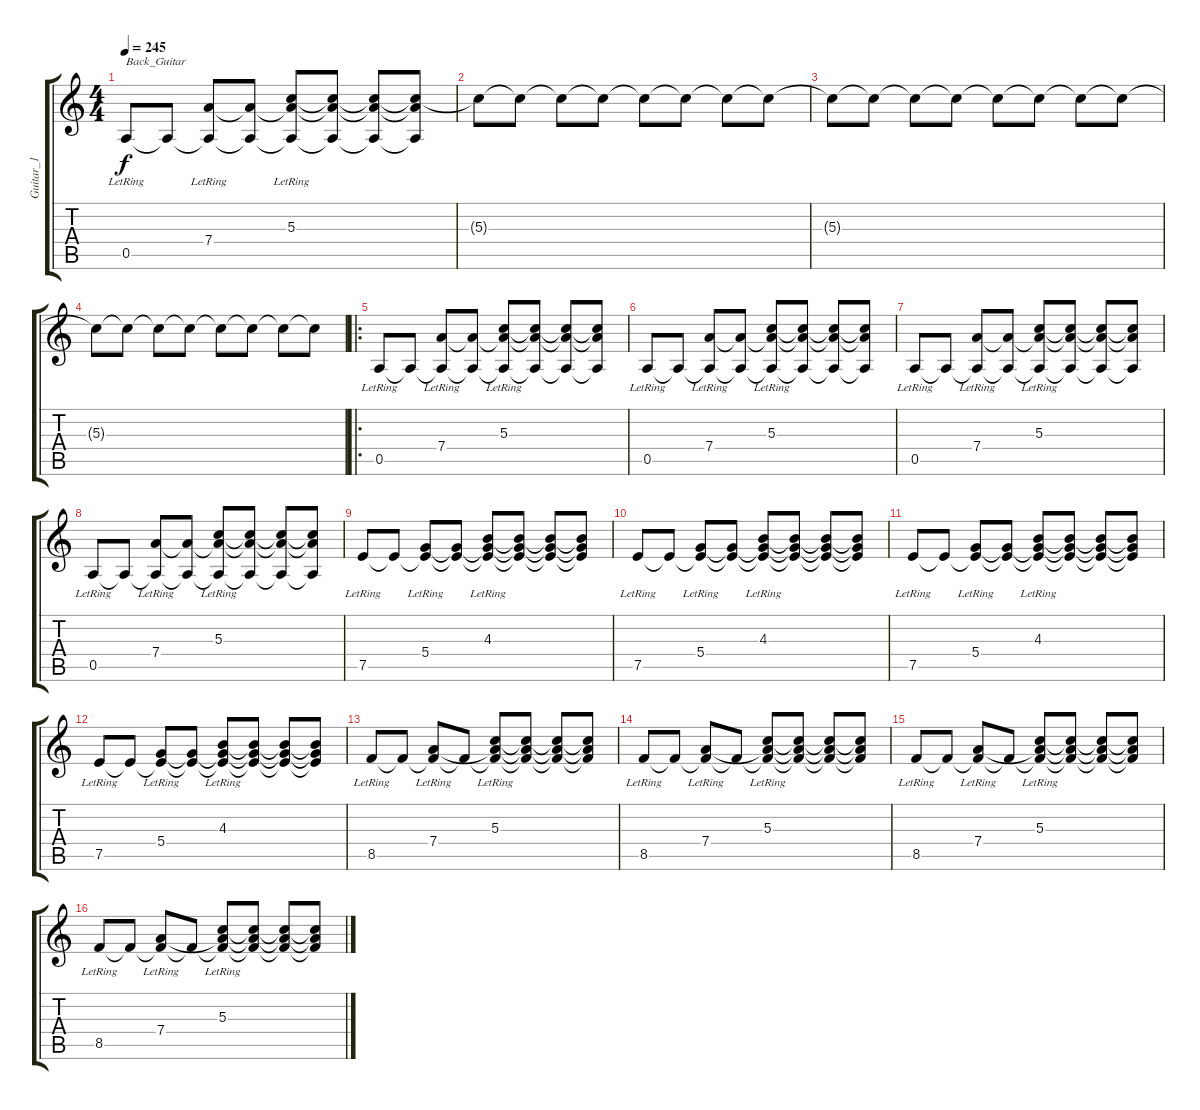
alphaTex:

\track ("Guitar_1" "Guitar_1") {instrument electricguitarjazz}
\staff {score tabs}
\tuning (E4 B3 G3 D3 A2 E2) {hide}
\ts (4 4)
\tempo 245
\clef g2
\ks c
0.5{lr}.8{txt "Back_Guitar" dy f} 0.5{t}.8 (7.4{lr} 0.5{t}).8 (7.4{t} 0.5{t}).8 (5.3{lr} 7.4{t} 0.5{t}).8 (5.3{t} 7.4{t} 0.5{t}).8 (5.3{t} 7.4{t} 0.5{t}).8 (5.3{t} 7.4{t} 0.5{t}).8 |
5.3{t}.8 5.3{t}.8 5.3{t}.8 5.3{t}.8 5.3{t}.8 5.3{t}.8 5.3{t}.8 5.3{t}.8 |
5.3{t}.8 5.3{t}.8 5.3{t}.8 5.3{t}.8 5.3{t}.8 5.3{t}.8 5.3{t}.8 5.3{t}.8 |
5.3{t}.8 5.3{t}.8 5.3{t}.8 5.3{t}.8 5.3{t}.8 5.3{t}.8 5.3{t}.8 5.3{t}.8 |
\ro
0.5{lr}.8 0.5{t}.8 (7.4{lr} 0.5{t}).8 (7.4{t} 0.5{t}).8 (5.3{lr} 7.4{t} 0.5{t}).8 (5.3{t} 7.4{t} 0.5{t}).8 (5.3{t} 7.4{t} 0.5{t}).8 (5.3{t} 7.4{t} 0.5{t}).8 |
0.5{lr}.8 0.5{t}.8 (7.4{lr} 0.5{t}).8 (7.4{t} 0.5{t}).8 (5.3{lr} 7.4{t} 0.5{t}).8 (5.3{t} 7.4{t} 0.5{t}).8 (5.3{t} 7.4{t} 0.5{t}).8 (5.3{t} 7.4{t} 0.5{t}).8 |
0.5{lr}.8 0.5{t}.8 (7.4{lr} 0.5{t}).8 (7.4{t} 0.5{t}).8 (5.3{lr} 7.4{t} 0.5{t}).8 (5.3{t} 7.4{t} 0.5{t}).8 (5.3{t} 7.4{t} 0.5{t}).8 (5.3{t} 7.4{t} 0.5{t}).8 |
0.5{lr}.8 0.5{t}.8 (7.4{lr} 0.5{t}).8 (7.4{t} 0.5{t}).8 (5.3{lr} 7.4{t} 0.5{t}).8 (5.3{t} 7.4{t} 0.5{t}).8 (5.3{t} 7.4{t} 0.5{t}).8 (5.3{t} 7.4{t} 0.5{t}).8 |
7.5{lr}.8 7.5{t}.8 (5.4{lr} 7.5{t}).8 (5.4{t} 7.5{t}).8 (4.3{lr} 5.4{t} 7.5{t}).8 (4.3{t} 5.4{t} 7.5{t}).8 (4.3{t} 5.4{t} 7.5{t}).8 (4.3{t} 5.4{t} 7.5{t}).8 |
7.5{lr}.8 7.5{t}.8 (5.4{lr} 7.5{t}).8 (5.4{t} 7.5{t}).8 (4.3{lr} 5.4{t} 7.5{t}).8 (4.3{t} 5.4{t} 7.5{t}).8 (4.3{t} 5.4{t} 7.5{t}).8 (4.3{t} 5.4{t} 7.5{t}).8 |
7.5{lr}.8 7.5{t}.8 (5.4{lr} 7.5{t}).8 (5.4{t} 7.5{t}).8 (4.3{lr} 5.4{t} 7.5{t}).8 (4.3{t} 5.4{t} 7.5{t}).8 (4.3{t} 5.4{t} 7.5{t}).8 (4.3{t} 5.4{t} 7.5{t}).8 |
7.5{lr}.8 7.5{t}.8 (5.4{lr} 7.5{t}).8 (5.4{t} 7.5{t}).8 (4.3{lr} 5.4{t} 7.5{t}).8 (4.3{t} 5.4{t} 7.5{t}).8 (4.3{t} 5.4{t} 7.5{t}).8 (4.3{t} 5.4{t} 7.5{t}).8 |
8.5{lr}.8 8.5{t}.8 (7.4{lr} 8.5{t}).8 8.5{t}.8 (5.3{lr} 7.4{t} 8.5{t}).8 (5.3{t} 7.4{t} 8.5{t}).8 (5.3{t} 7.4{t} 8.5{t}).8 (5.3{t} 7.4{t} 8.5{t}).8 |
8.5{lr}.8 8.5{t}.8 (7.4{lr} 8.5{t}).8 8.5{t}.8 (5.3{lr} 7.4{t} 8.5{t}).8 (5.3{t} 7.4{t} 8.5{t}).8 (5.3{t} 7.4{t} 8.5{t}).8 (5.3{t} 7.4{t} 8.5{t}).8 |
8.5{lr}.8 8.5{t}.8 (7.4{lr} 8.5{t}).8 8.5{t}.8 (5.3{lr} 7.4{t} 8.5{t}).8 (5.3{t} 7.4{t} 8.5{t}).8 (5.3{t} 7.4{t} 8.5{t}).8 (5.3{t} 7.4{t} 8.5{t}).8 |
8.5{lr}.8 8.5{t}.8 (7.4{lr} 8.5{t}).8 8.5{t}.8 (5.3{lr} 7.4{t} 8.5{t}).8 (5.3{t} 7.4{t} 8.5{t}).8 (5.3{t} 7.4{t} 8.5{t}).8 (5.3{t} 7.4{t} 8.5{t}).8
